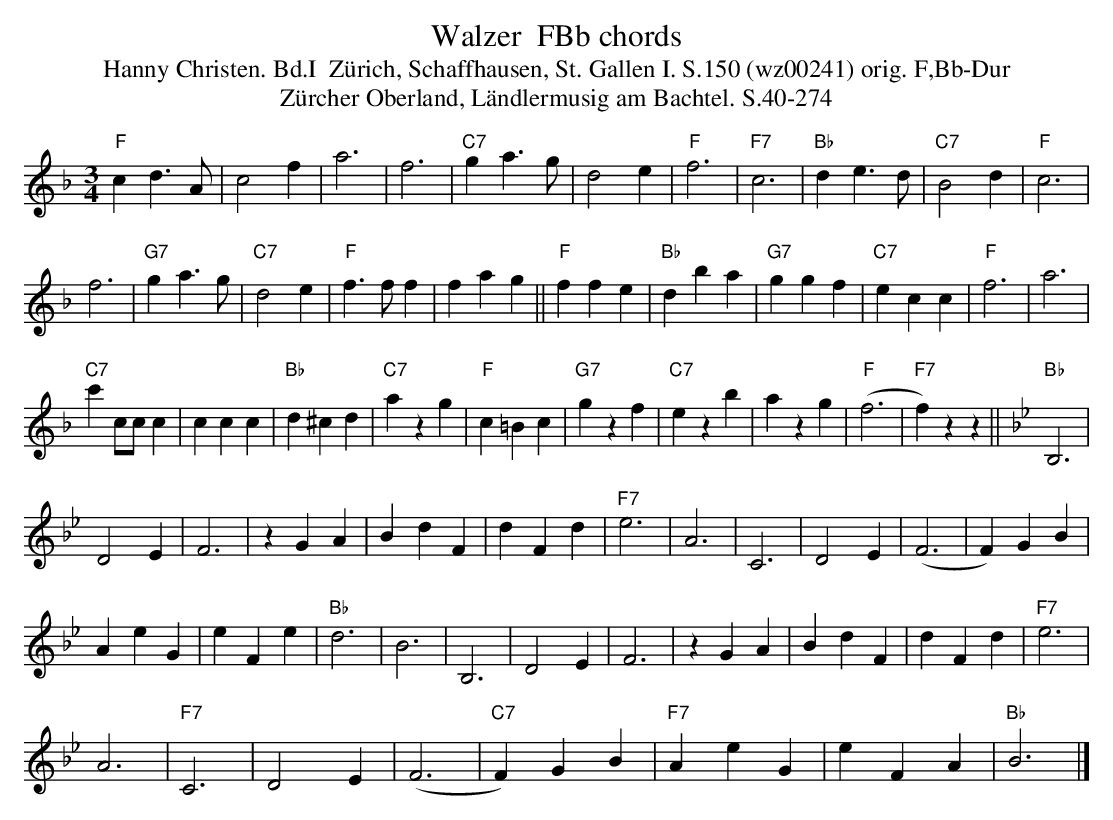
X:1
T: Walzer  FBb chords
T:Hanny Christen. Bd.I  Z\"urich, Schaffhausen, St. Gallen I. S.150 (wz00241) orig. F,Bb-Dur
T: Z\"urcher Oberland, L\"andlermusig am Bachtel. S.40-274
M:3/4
L:1/4
K:F %%MIDI gchordon
"F"cd>A | c2f | a3 | f3 | "C7"ga>g | d2e | "F"f3 | "F7"c3 | "Bb"de>d | "C7"B2d | "F"c3 |
f3 | "G7"ga>g | "C7"d2e | "F"f>ff | fag || "F"ffe | "Bb"dba | "G7"ggf |  "C7"ecc | "F"f3 | a3 |
"C7"c'c/c/c | ccc | "Bb"d^cd | "C7"azg | "F"c=Bc | "G7"gzf | "C7"ezb | azg | "F"(f3 | "F7"f)zz || [K:Bb] "Bb"B,3 |
D2E | F3 | zGA | BdF | dFd | "F7"e3 | A3 | C3 | D2E | (F3 | F)GB |
AeG | eFe | "Bb"d3 | B3 | B,3 | D2E | F3 | zGA | BdF | dFd | "F7"e3 |
A3 | "F7"C3 | D2E | (F3 | "C7"F)GB | "F7"AeG | eFA | "Bb"B3 |]
